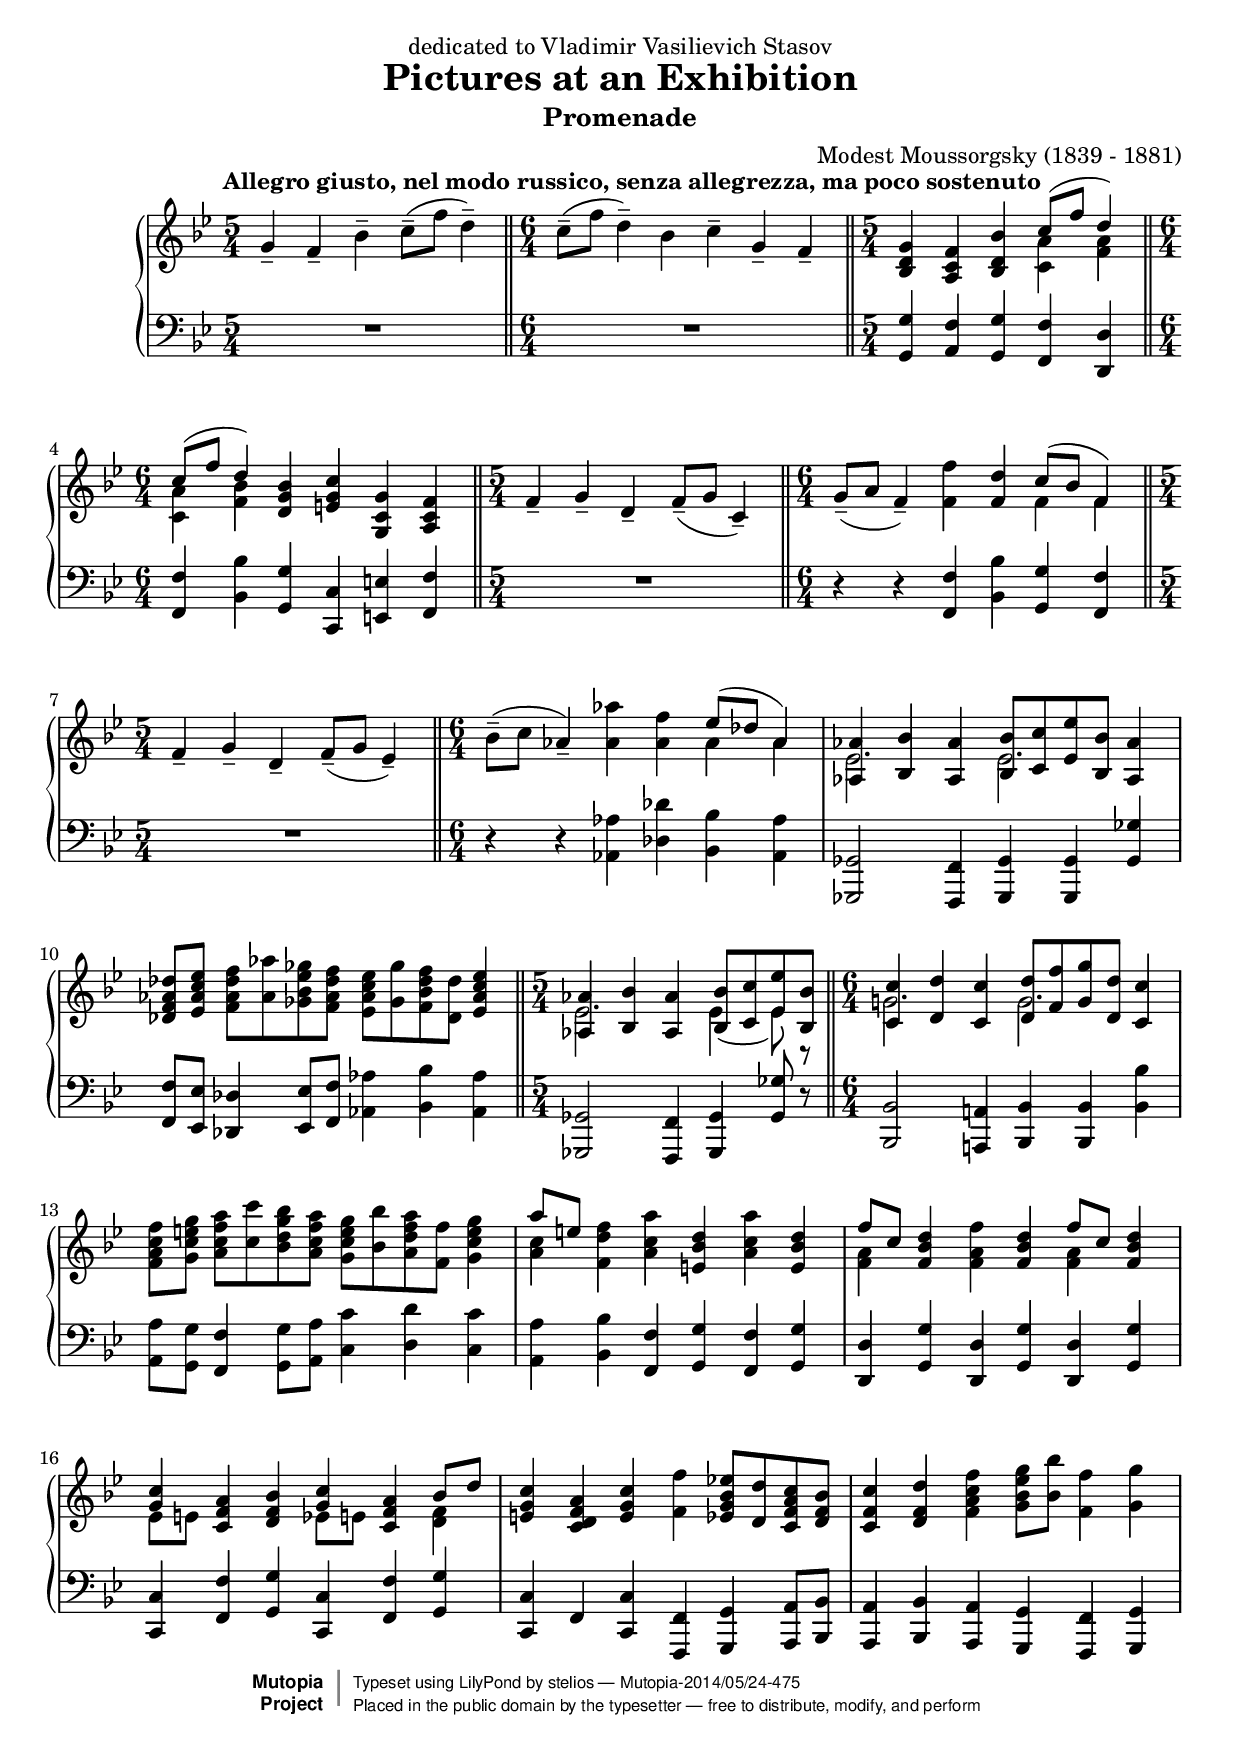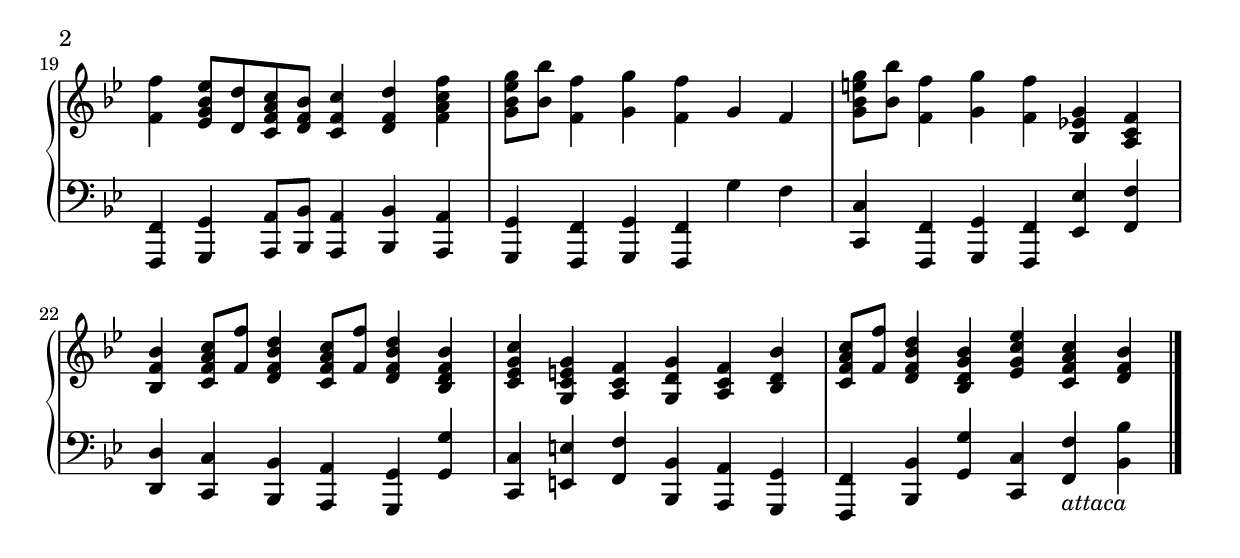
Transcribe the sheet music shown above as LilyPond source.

\version "2.18.2"

\header {
  title = "Pictures at an Exhibition"
  subtitle = "Promenade"
  dedication = "dedicated to Vladimir Vasilievich Stasov"
  composer = "Modest Moussorgsky (1839 - 1881)"
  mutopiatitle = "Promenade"
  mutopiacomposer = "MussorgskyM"
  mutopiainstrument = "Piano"
  date = "1873"
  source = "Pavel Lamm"
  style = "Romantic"
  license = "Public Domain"
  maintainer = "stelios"
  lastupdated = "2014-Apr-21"

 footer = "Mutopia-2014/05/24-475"
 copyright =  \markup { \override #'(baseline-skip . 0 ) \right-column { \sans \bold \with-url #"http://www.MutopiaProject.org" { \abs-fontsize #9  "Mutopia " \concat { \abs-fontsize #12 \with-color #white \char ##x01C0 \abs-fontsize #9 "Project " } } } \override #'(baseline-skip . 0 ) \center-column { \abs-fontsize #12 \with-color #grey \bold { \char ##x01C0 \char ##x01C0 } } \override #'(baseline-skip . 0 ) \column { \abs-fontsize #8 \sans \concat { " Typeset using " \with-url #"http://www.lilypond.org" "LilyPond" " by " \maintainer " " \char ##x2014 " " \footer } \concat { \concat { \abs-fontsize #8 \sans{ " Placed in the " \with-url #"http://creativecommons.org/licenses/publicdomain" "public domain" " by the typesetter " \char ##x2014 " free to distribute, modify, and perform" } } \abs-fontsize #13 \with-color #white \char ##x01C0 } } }
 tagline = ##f
}

longStem = \override Stem.length = #8.0
lowerTie = \once \override Tie.staff-position = #-9

upper = {
  \tempo "Allegro giusto, nel modo russico, senza allegrezza, ma poco sostenuto"
  \time 5/4
  g'4-- f'-- bes'--
  c''8--( f'' d''4--)
  \bar "||"

  \time 6/4
  c''8--( f'' d''4--) bes' c''-- g'-- f'--
  \bar "||"

  \time 5/4
  <bes d' g'>4 <a c' f'> <bes d' bes'>
  <<
    {
      c''8( f'' d''4)
    } \\ { <c' a'>4 <f' a'> }
  >>
  \break

  \time 6/4
  << { c''8( f'' d''4) } \\ { <c' a'>4 <f' bes'> } >>
  <d' g' bes'>4 <e' g' c''> <g c' g'> <a c' f'>
  \bar "||"

  \time 5/4
  f'4-- g'-- d'--
  f'8--( g' c'4--)
  \bar "||"

  \time 6/4
  g'8--( a' f'4--) <f' f''>4 <f' d''>
  << { c''8( bes' f'4) } \\ { f'4 f' } >>
  \bar "||"
  \break

  \time 5/4
  f'4-- g'-- d'--
  f'8--( g'8 ees'4--)
  \bar "||"

  \time 6/4
  bes'8--( c'' aes'4--) <aes' aes''>4 <aes' f''>
  << { ees''8( des''8 aes'4) } \\ { aes'4 aes' } >>
  \bar "|"

  <<
    {
      <aes aes'>4 <bes bes'> <aes aes'>
      <bes bes'>8[ <c' c''> <ees' ees''> <bes bes'>] <aes aes'>4
    } \\ {
      \longStem
      ees'2. ees'2.
    }
  >>
  \bar "|"
  \break

  <des' f' aes' des''>8 <ees' aes' c'' ees''>
  <f' aes' des'' f''>[ <aes' aes''> <ges' bes' ees'' ges''>
  <f' aes' des'' f''>] <ees' aes' c'' ees''>[ <ges' ges''>
  <f' bes' des'' f''> <des' des''>] <ees' aes' c'' ees''>4
  \bar "||"

  \time 5/4
  <<
    {
      <aes aes'>4 <bes bes'> <aes aes'>
      <bes bes'>8[ <c' c''> <ees' ees''> <bes bes'>]
    } \\ {
      \longStem
      ees'2. \lowerTie ees'4 ~ ees'8 r8
    }
  >>
  \bar "||"

  \time 6/4
  <<
    {
      <c' c''>4 <d' d''> <c' c''>
      <d' d''>8[ <f' f''> <g' g''> <d' d''>] <c' c''>4
    } \\ {
      \longStem
      g'!2. g'2.
    }
  >>
  \bar "|"
  \break

  <f' a' c'' f''>8 <g' c'' e'' g''> <a' c'' f'' a''>8[
  <c'' c'''> <bes' d'' g'' bes''> <a' c'' f'' a''>]
  <g' c'' e'' g''>[ <bes' bes''> <a' d'' f'' a''> <f' f''>]
  <g' c'' e'' g''>4
  \bar "|"

  << { a''8 [ e'' ] } \\ { <a' c''>4 } >> <f' d'' f''>4
  <a' c'' a''> <e' bes' d''> <a' c'' a''> <e' bes' d''>
  \bar "|"

  << { f''8 [ c'' ] } \\ { \longStem <f' a'>4 } >> 
  <f' bes' d''>4 <f' a' f''> <f' bes' d''>
  << { f''8 [ c'' ] } \\ { \longStem <f' a'>4 } >> 
  <f' bes' d''>4
  \bar "|"
  \break

  << { <g' c''>4 } \\ { ees'8 [ e' ] } >> 
  <c' f' a'>4 <d' f' bes'>
  << { <g' c''>4 } \\ { ees'8 [ e' ] } >> 
  <c' f' a'>4
  << { bes'8 d'' } \\ { \longStem <d' f'>4 } >>
  \bar "|"

  <e' g' c''>4 <c' d' f' a'> <e' g' c''> <f' f''>
  <ees' g' bes' ees''!>8[ <d' d''> <c' f' a' c''> <d' f' bes'>]
  \bar "|"

  <c' f' c''>4 <d' f' d''> <f' a' c'' f''>
  <g' bes' ees'' g''>8 <bes' bes''> <f' f''>4 <g' g''>
  \bar "|"
  \break

  <f' f''>4 <ees' g' bes' ees''>8[ <d' d''> <c' f' a' c''>
  <d' f' bes'>] <c' f' c''>4 <d' f' d''> <f' a' c'' f''>
  \bar "|"

  <g' bes' ees'' g''>8 <bes' bes''>
  <f' f''>4 <g' g''> <f' f''> g'4 f'
  \bar "|"

  <g' bes' e'' g''>8 <bes' bes''> <f' f''>4 <g' g''> <f' f''>
  <bes ees'! g'> <a c' f'>
  \bar "|"
  \break

  <bes f' bes'>4 <c' f' a' c''>8 <f' f''> <d' f' bes' d''>4
  <c' f' a' c''>8 <f' f''> <d' f' bes' d''>4 <bes d' f' bes'>
  \bar "|"

  <c' ees' g' c''>4 <g c' e' g'> <a c' f'>
  <g d' g'> <a c' f'> <bes d' bes'>
  \bar "|"

  <c' f' a' c''>8 <f' f''> <d' f' bes' d''>4 <bes d' g' bes'>
  <ees' g' c'' ees''> <c' f' a' c''> <d' f' bes'>
  \bar "|."
}

lower = {
  \time 5/4
  R1*5/4
  \bar "||"

  \time 6/4
  R1*6/4
  \bar "||"

  \time 5/4
  <g, g>4 <a, f> <g, g> <f, f> <d, d>
  \bar "||"
  \break

  \time 6/4
  <f, f>4 <bes, bes> <g, g> <c, c> <e, e> <f, f>
  \bar "||"

  \time 5/4
  R1*5/4
  \bar "||"

  \time 6/4
  r4 r4 <f, f>4 <bes, bes> <g, g> <f, f>
  \bar "||"
  \break

  \time 5/4
  R1*5/4
  \bar "||"

  \time 6/4
  r4 r <aes, aes>4 <des des'> <bes, bes> <aes, aes>
  \bar "|"

  <ges,, ges,>2 <f,, f,>4 <ges,, ges,> <ges,, ges,> <ges, ges>
  \bar "|"
  \break

  <f, f>8 <ees, ees> <des, des>4 <ees, ees>8 <f, f> <aes, aes>4
  <bes, bes> <aes, aes>
  \bar "||"

  \time 5/4
  <ges,, ges,>2 <f,, f,>4 <ges,, ges,> <ges, ges>8 r8
  \bar "||"

  <bes,, bes,>2 <a,,! a,!>4 <bes,, bes,>
  <bes,, bes,> <bes, bes>
  \bar "|"
  \break

  <a, a>8 <g, g> <f, f>4 <g, g>8 <a, a>8
  <c c'>4 <d d'> <c c'>
  \bar "|"

  <a, a>4 <bes, bes> <f, f> <g, g> <f, f> <g, g>
  \bar "|"

  <d, d>4 <g, g> <d, d> <g, g> <d, d> <g, g>
  \bar "|"
  \break

  <c, c>4 <f, f> <g, g> <c, c> <f, f> <g, g>
  \bar "|"

  <c, c>4 f, <c, c> <f,, f,> <g,, g,> <a,, a,>8 <bes,, bes,>
  \bar "|"

  <a,, a,>4 <bes,, bes,> <a,, a,> <g,, g,> <f,, f,> <g,, g,>
  \bar "|"
  \break

  <f,, f,>4 <g,, g,> <a,, a,>8 <bes,, bes,>
  <a,, a,>4 <bes,, bes,> <a,, a,>
  \bar "|"

  <g,, g,>4 <f,, f,> <g,, g,> <f,, f,> g4 f
  \bar "|"

  <c, c>4 <f,, f,> <g,, g,> <f,, f,> <ees, ees> <f, f>
  \bar "|"
  \break

  <d, d>4 <c, c> <bes,, bes,> <a,, a,> <g,, g,> <g, g>
  \bar "|"

  <c, c>4 <e, e> <f, f> <bes,, bes,> <a,, a,> <g,, g,>
  \bar "|"

  <f,, f,>4 <bes,, bes,> <g, g> <c, c>
  <f, f>_\markup { \italic "attaca" } <bes, bes>
  \bar "|."
}

\score {
  \context PianoStaff
  <<
    \context Staff = "up" {
      \clef treble
      \key bes \major
      \upper
    }
    \context Staff = "down" {
      \clef bass
      \key bes \major
      \lower
    }
  >>
  \layout {
  }
  \midi {
    \tempo 4 = 88
  }
}
